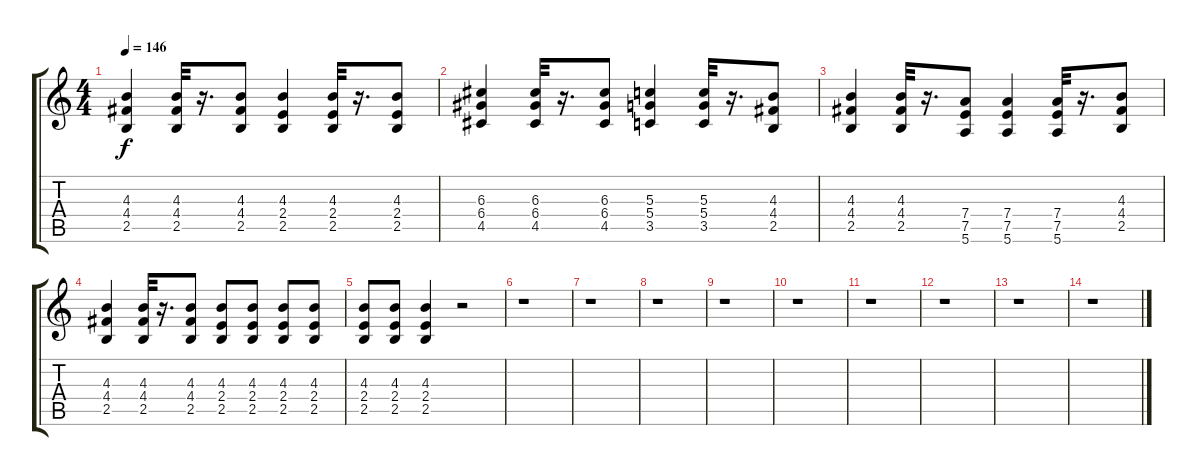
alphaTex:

\track "" {instrument electricguitarclean}
\staff {score tabs}
\tuning (E4 B3 G3 D3 A2 E2) {hide}
\ts (4 4)
\tempo 146
\clef g2
\ks c
(4.3 4.4 2.5).4{dy f} (4.3 4.4 2.5).32 r.16{d} (4.3 4.4 2.5).8 (4.3 2.4 2.5).4 (4.3 2.4 2.5).32 r.16{d} (4.3 2.4 2.5).8 |
(6.3 6.4 4.5).4 (6.3 6.4 4.5).32 r.16{d} (6.3 6.4 4.5).8 (5.3 5.4 3.5).4 (5.3 5.4 3.5).32 r.16{d} (4.3 4.4 2.5).8 |
(4.3 4.4 2.5).4 (4.3 4.4 2.5).32 r.16{d} (7.4 7.5 5.6).8 (7.4 7.5 5.6).4 (7.4 7.5 5.6).32 r.16{d} (4.3 4.4 2.5).8 |
(4.3 4.4 2.5).4 (4.3 4.4 2.5).32 r.16{d} (4.3 4.4 2.5).8 (4.3 2.4 2.5).8 (4.3 2.4 2.5).8 (4.3 2.4 2.5).8 (4.3 2.4 2.5).8 |
(4.3 2.4 2.5).8 (4.3 2.4 2.5).8 (4.3 2.4 2.5).4 r.2 |
r.1 |
r.1 |
r.1 |
r.1 |
r.1 |
r.1 |
r.1 |
r.1 |
r.1
